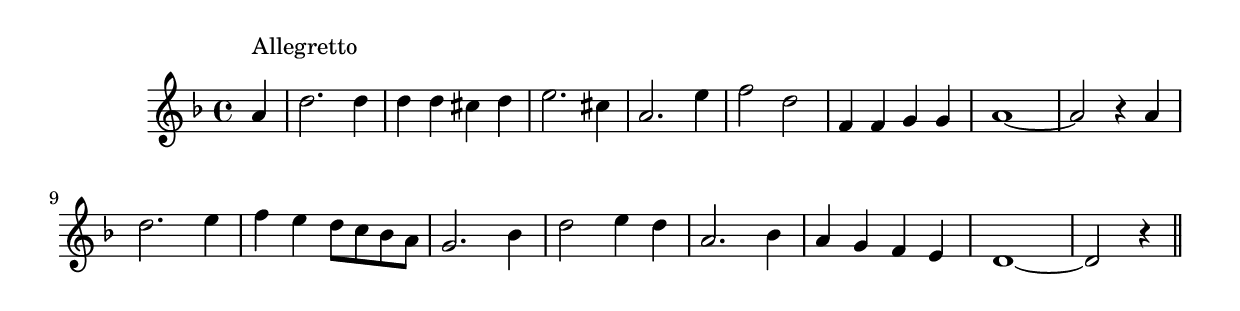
\version "2.19.49"
%{\header {
  title = "folk song (Russia)"
  composer = "anonymous"
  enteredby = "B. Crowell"
}%}
\score{{\key d \minor
\time 4/4
%{\tempo 4=160
%}\clef violin
\relative a' {
  \partial 4
  a4^\markup{\column { "Allegretto" " " }} |
  d2. d4 | d4 d cis d | e2. cis4 | a2. e'4 | f2 d f,4 f g g | a1~ | a2 r4 a4 |
  d2. e4 | f4 e d8 c bes a | g2. bes4 | d2 e4 d | a2. bes4 a4 g f e | d1~ | d2 r4
  \bar "||"
}

}}